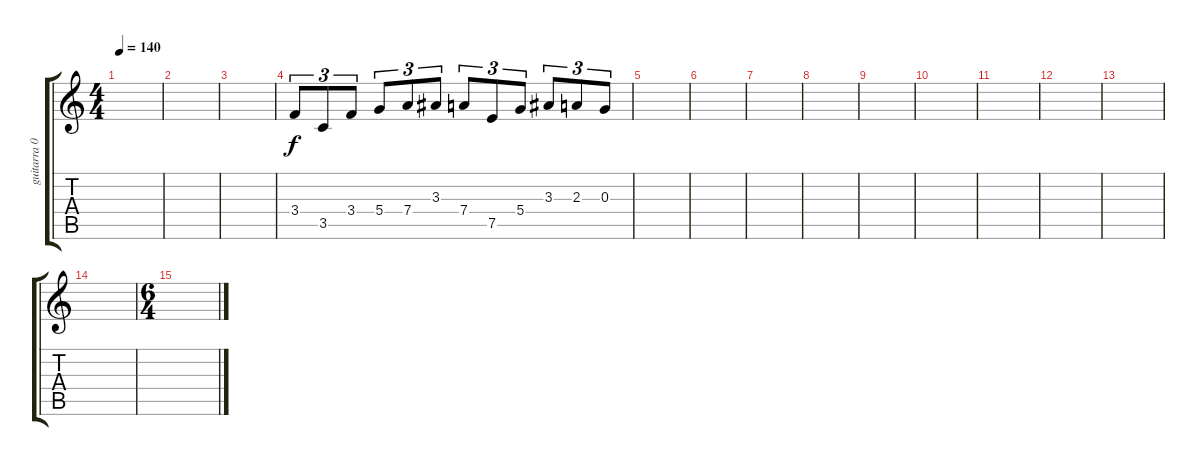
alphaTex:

\track ("guitarra 02" "guitarra 0") {instrument distortionguitar}
\staff {score tabs}
\tuning (E4 B3 G3 D3 A2 E2) {hide}
\ts (4 4)
\tempo 140
\clef g2
\ks c
|
|
|
3.4.8{tu (3 2)} 3.5.8{tu (3 2)} 3.4.8{tu (3 2)} 5.4.8{tu (3 2)} 7.4.8{tu (3 2)} 3.3.8{tu (3 2)} 7.4.8{tu (3 2)} 7.5.8{tu (3 2)} 5.4.8{tu (3 2)} 3.3.8{tu (3 2)} 2.3.8{tu (3 2)} 0.3.8{tu (3 2)} |
|
|
|
|
|
|
|
|
|
|
\ts (6 4)
